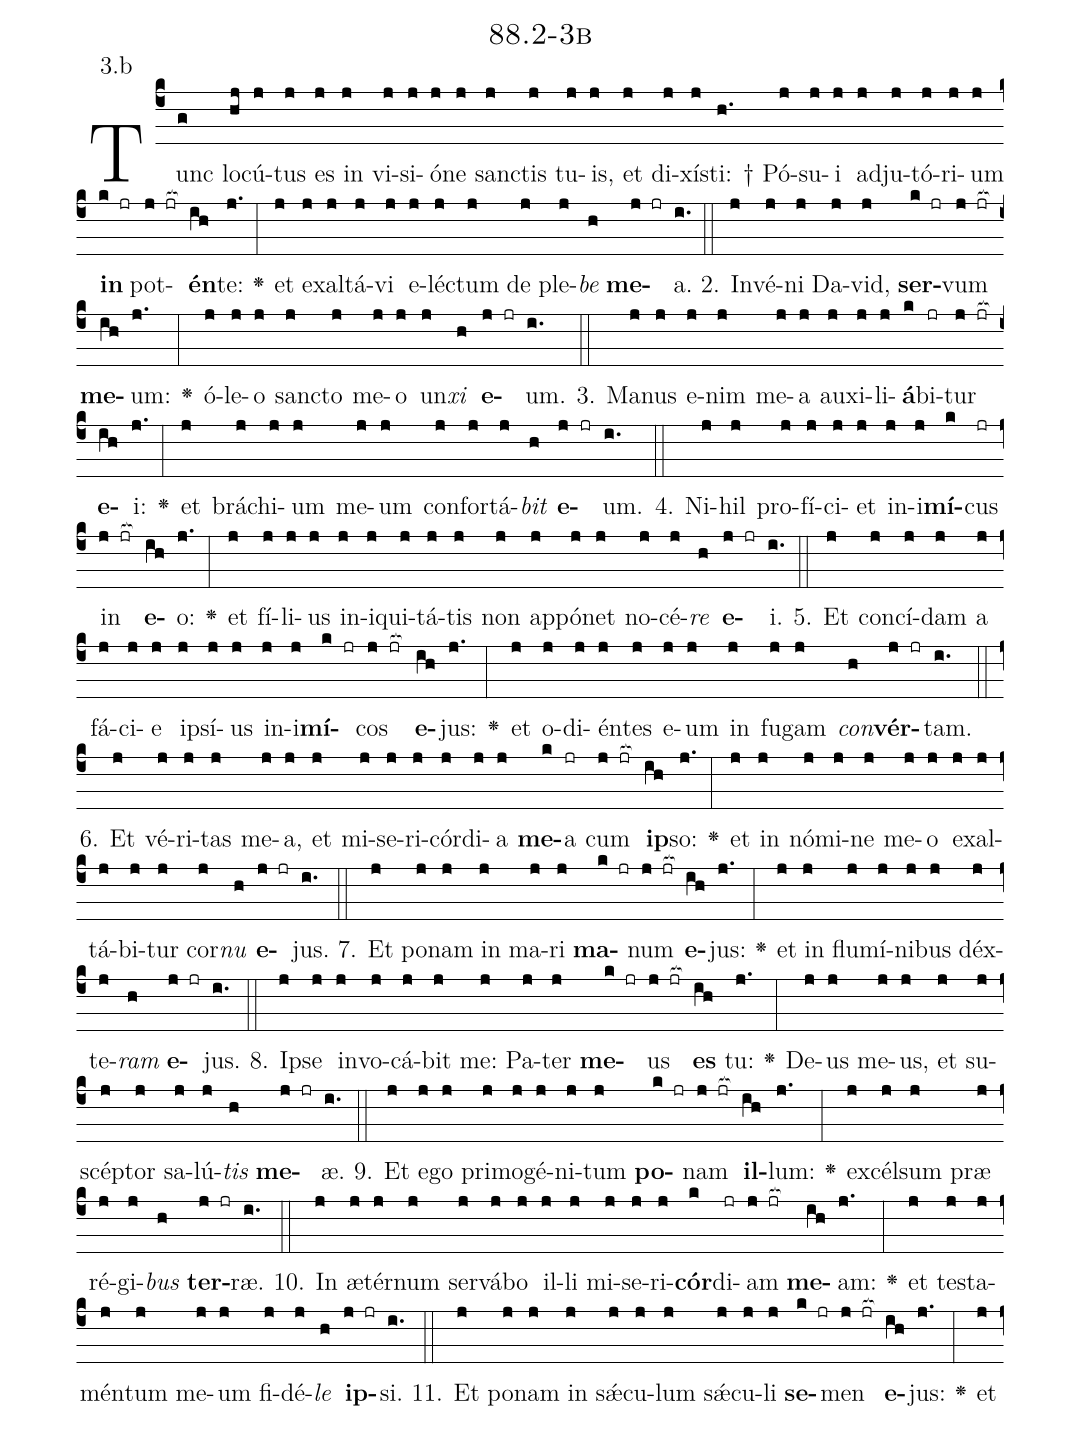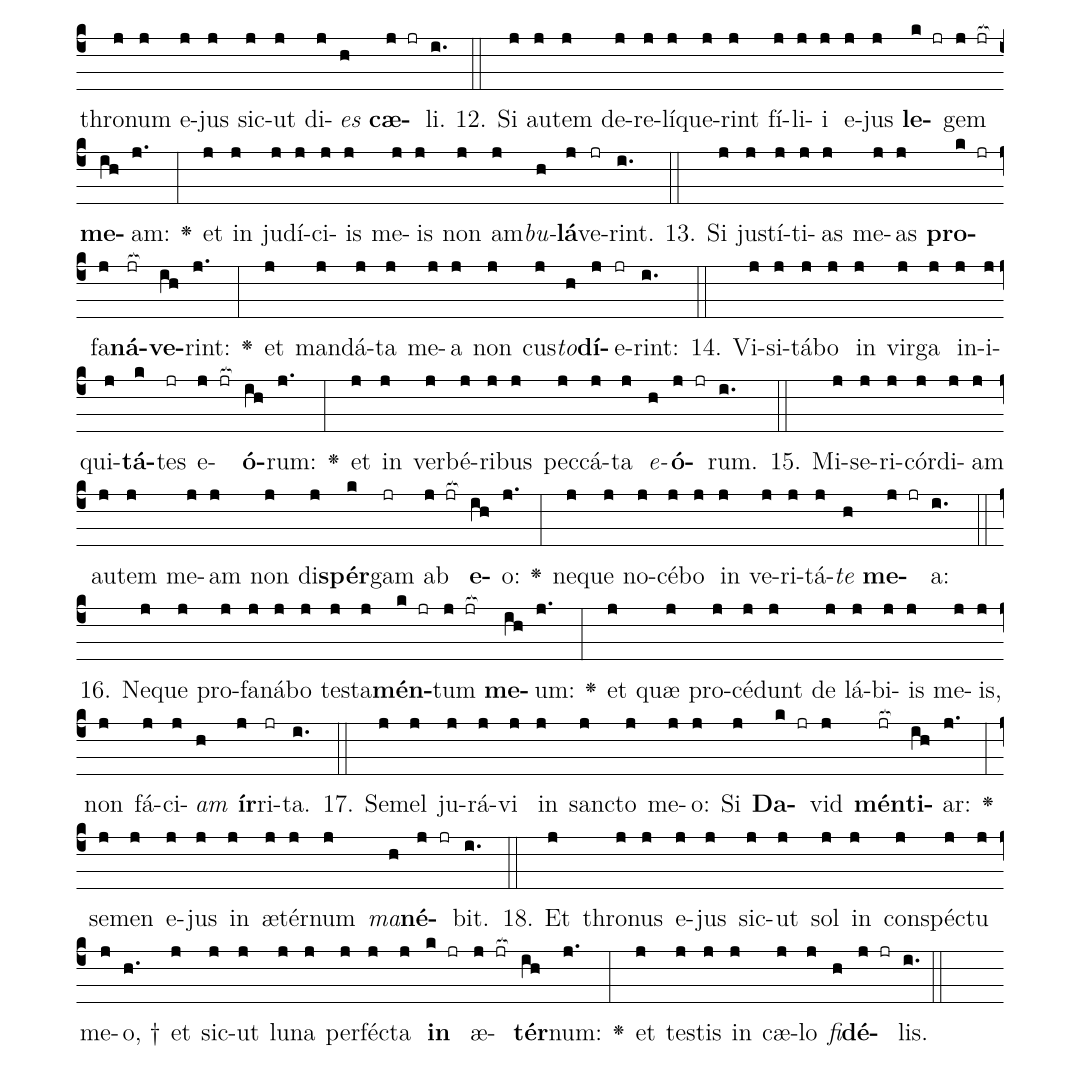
name: 88.2-3b;
annotation: 3.b;
%%
(c4)Tunc(g) lo(hj)cú(j)tus(j) es(j) in(j) vi(j)si(j)ó(j)ne(j) sanc(j)tis(j) tu(j)is,(j) et(j) di(j)xís(j)ti: †(h.) Pó(j)su(j)i(j) ad(j)ju(j)tó(j)ri(j)um(j) <b>in</b>(k jr) pot(j jr[ocb:1{])<b>én</b>(ih[ocb:0}])te:(j.) <v>\greheightstar</v>(:) et(j) ex(j)al(j)tá(j)vi(j) e(j)léc(j)tum(j) de(j) ple(j)<i>be</i>(h) <b>me</b>(j jr)a.(i.) (::)
2. In(j)vé(j)ni(j) Da(j)vid,(j) <b>ser</b>(k jr)vum(j jr[ocb:1{]) <b>me</b>(ih[ocb:0}])um:(j.) <v>\greheightstar</v>(:) ó(j)le(j)o(j) sanc(j)to(j) me(j)o(j) un(j)<i>xi</i>(h) <b>e</b>(j jr)um.(i.) (::)
3. Ma(j)nus(j) e(j)nim(j) me(j)a(j) au(j)xi(j)li(j)<b>á</b>(k)bi(jr)tur(j jr[ocb:1{]) <b>e</b>(ih[ocb:0}])i:(j.) <v>\greheightstar</v>(:) et(j) brá(j)chi(j)um(j) me(j)um(j) con(j)for(j)tá(j)<i>bit</i>(h) <b>e</b>(j jr)um.(i.) (::)
4. Ni(j)hil(j) pro(j)fí(j)ci(j)et(j) in(j)i(j)<b>mí</b>(k)cus(jr) in(j jr[ocb:1{]) <b>e</b>(ih[ocb:0}])o:(j.) <v>\greheightstar</v>(:) et(j) fí(j)li(j)us(j) in(j)i(j)qui(j)tá(j)tis(j) non(j) ap(j)pó(j)net(j) no(j)cé(j)<i>re</i>(h) <b>e</b>(j jr)i.(i.) (::)
5. Et(j) con(j)cí(j)dam(j) a(j) fá(j)ci(j)e(j) ip(j)sí(j)us(j) in(j)i(j)<b>mí</b>(k jr)cos(j jr[ocb:1{]) <b>e</b>(ih[ocb:0}])jus:(j.) <v>\greheightstar</v>(:) et(j) o(j)di(j)én(j)tes(j) e(j)um(j) in(j) fu(j)gam(j) <i>con</i>(h)<b>vér</b>(j jr)tam.(i.) (::)
6. Et(j) vé(j)ri(j)tas(j) me(j)a,(j) et(j) mi(j)se(j)ri(j)cór(j)di(j)a(j) <b>me</b>(k)a(jr) cum(j jr[ocb:1{]) <b>ip</b>(ih[ocb:0}])so:(j.) <v>\greheightstar</v>(:) et(j) in(j) nó(j)mi(j)ne(j) me(j)o(j) ex(j)al(j)tá(j)bi(j)tur(j) cor(j)<i>nu</i>(h) <b>e</b>(j jr)jus.(i.) (::)
7. Et(j) po(j)nam(j) in(j) ma(j)ri(j) <b>ma</b>(k jr)num(j jr[ocb:1{]) <b>e</b>(ih[ocb:0}])jus:(j.) <v>\greheightstar</v>(:) et(j) in(j) flu(j)mí(j)ni(j)bus(j) déx(j)te(j)<i>ram</i>(h) <b>e</b>(j jr)jus.(i.) (::)
8. Ip(j)se(j) in(j)vo(j)cá(j)bit(j) me:(j) Pa(j)ter(j) <b>me</b>(k jr)us(j jr[ocb:1{]) <b>es</b>(ih[ocb:0}]) tu:(j.) <v>\greheightstar</v>(:) De(j)us(j) me(j)us,(j) et(j) su(j)scép(j)tor(j) sa(j)lú(j)<i>tis</i>(h) <b>me</b>(j jr)æ.(i.) (::)
9. Et(j) e(j)go(j) pri(j)mo(j)gé(j)ni(j)tum(j) <b>po</b>(k jr)nam(j jr[ocb:1{]) <b>il</b>(ih[ocb:0}])lum:(j.) <v>\greheightstar</v>(:) ex(j)cél(j)sum(j) præ(j) ré(j)gi(j)<i>bus</i>(h) <b>ter</b>(j jr)ræ.(i.) (::)
10. In(j) æ(j)tér(j)num(j) ser(j)vá(j)bo(j) il(j)li(j) mi(j)se(j)ri(j)<b>cór</b>(k)di(jr)am(j jr[ocb:1{]) <b>me</b>(ih[ocb:0}])am:(j.) <v>\greheightstar</v>(:) et(j) tes(j)ta(j)mén(j)tum(j) me(j)um(j) fi(j)dé(j)<i>le</i>(h) <b>ip</b>(j jr)si.(i.) (::)
11. Et(j) po(j)nam(j) in(j) sǽ(j)cu(j)lum(j) sǽ(j)cu(j)li(j) <b>se</b>(k jr)men(j jr[ocb:1{]) <b>e</b>(ih[ocb:0}])jus:(j.) <v>\greheightstar</v>(:) et(j) thro(j)num(j) e(j)jus(j) sic(j)ut(j) di(j)<i>es</i>(h) <b>cæ</b>(j jr)li.(i.) (::)
12. Si(j) au(j)tem(j) de(j)re(j)lí(j)que(j)rint(j) fí(j)li(j)i(j) e(j)jus(j) <b>le</b>(k jr)gem(j jr[ocb:1{]) <b>me</b>(ih[ocb:0}])am:(j.) <v>\greheightstar</v>(:) et(j) in(j) ju(j)dí(j)ci(j)is(j) me(j)is(j) non(j) am(j)<i>bu</i>(h)<b>lá</b>(j)ve(jr)rint.(i.) (::)
13. Si(j) jus(j)tí(j)ti(j)as(j) me(j)as(j) <b>pro</b>(k jr)fa(j)<b>ná</b>(jr[ocb:1{])<b>ve</b>(ih[ocb:0}])rint:(j.) <v>\greheightstar</v>(:) et(j) man(j)dá(j)ta(j) me(j)a(j) non(j) cus(j)<i>to</i>(h)<b>dí</b>(j)e(jr)rint:(i.) (::)
14. Vi(j)si(j)tá(j)bo(j) in(j) vir(j)ga(j) in(j)i(j)qui(j)<b>tá</b>(k)tes(jr) e(j jr[ocb:1{])<b>ó</b>(ih[ocb:0}])rum:(j.) <v>\greheightstar</v>(:) et(j) in(j) ver(j)bé(j)ri(j)bus(j) pec(j)cá(j)ta(j) <i>e</i>(h)<b>ó</b>(j jr)rum.(i.) (::)
15. Mi(j)se(j)ri(j)cór(j)di(j)am(j) au(j)tem(j) me(j)am(j) non(j) di(j)<b>spér</b>(k)gam(jr) ab(j jr[ocb:1{]) <b>e</b>(ih[ocb:0}])o:(j.) <v>\greheightstar</v>(:) ne(j)que(j) no(j)cé(j)bo(j) in(j) ve(j)ri(j)tá(j)<i>te</i>(h) <b>me</b>(j jr)a:(i.) (::)
16. Ne(j)que(j) pro(j)fa(j)ná(j)bo(j) tes(j)ta(j)<b>mén</b>(k jr)tum(j jr[ocb:1{]) <b>me</b>(ih[ocb:0}])um:(j.) <v>\greheightstar</v>(:) et(j) quæ(j) pro(j)cé(j)dunt(j) de(j) lá(j)bi(j)is(j) me(j)is,(j) non(j) fá(j)ci(j)<i>am</i>(h) <b>ír</b>(j)ri(jr)ta.(i.) (::)
17. Se(j)mel(j) ju(j)rá(j)vi(j) in(j) sanc(j)to(j) me(j)o:(j) Si(j) <b>Da</b>(k jr)vid(j) <b>mén</b>(jr[ocb:1{])<b>ti</b>(ih[ocb:0}])ar:(j.) <v>\greheightstar</v>(:) se(j)men(j) e(j)jus(j) in(j) æ(j)tér(j)num(j) <i>ma</i>(h)<b>né</b>(j jr)bit.(i.) (::)
18. Et(j) thro(j)nus(j) e(j)jus(j) sic(j)ut(j) sol(j) in(j) con(j)spéc(j)tu(j) me(j)o, †(h.) et(j) sic(j)ut(j) lu(j)na(j) per(j)féc(j)ta(j) <b>in</b>(k jr) æ(j jr[ocb:1{])<b>tér</b>(ih[ocb:0}])num:(j.) <v>\greheightstar</v>(:) et(j) tes(j)tis(j) in(j) cæ(j)lo(j) <i>fi</i>(h)<b>dé</b>(j jr)lis.(i.) (::)
